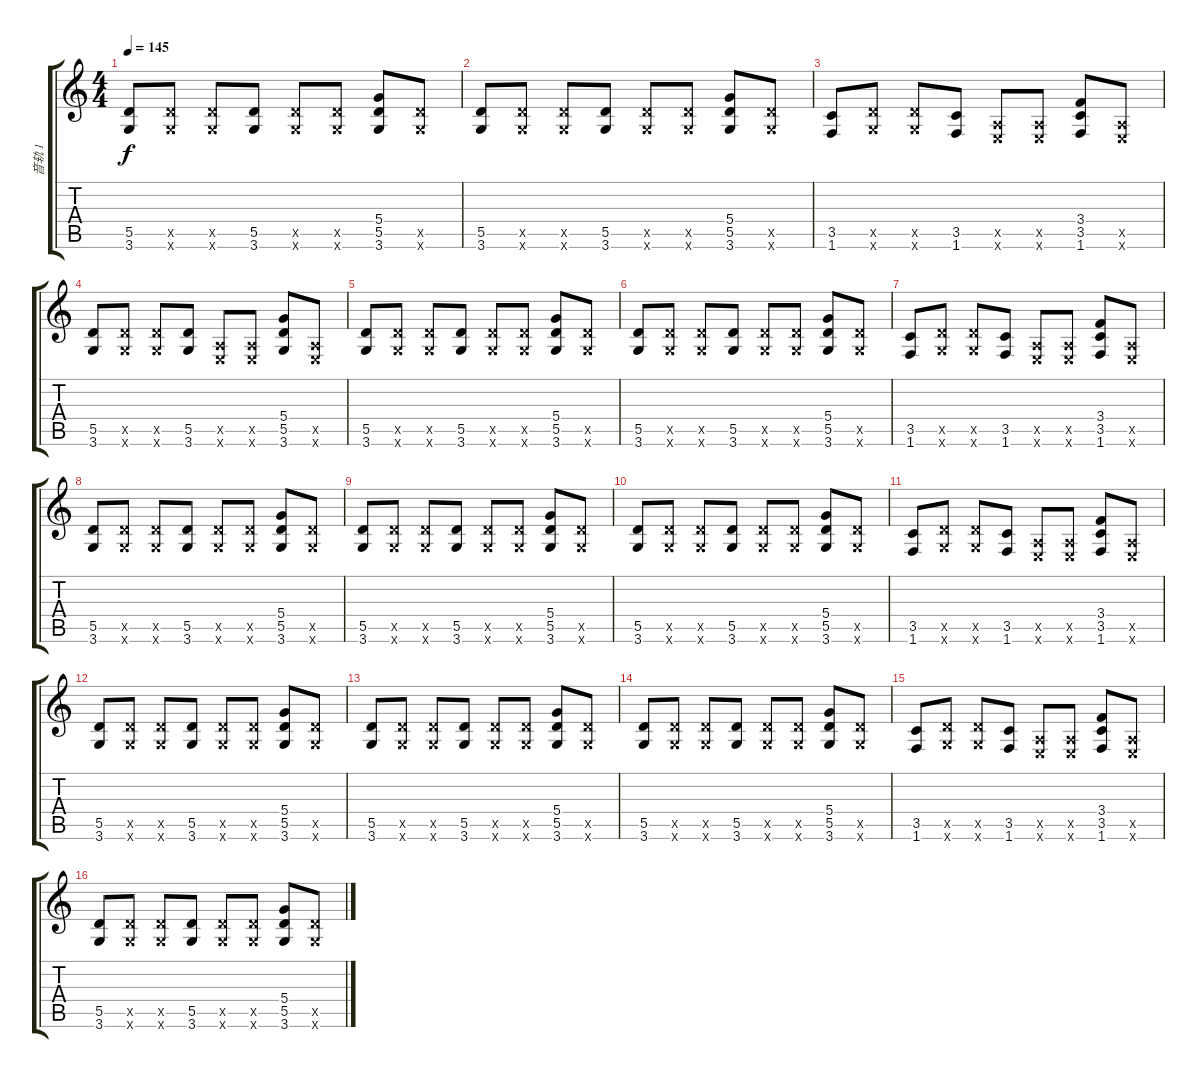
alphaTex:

\track ("音轨 1" "音轨 1") {instrument acousticguitarnylon}
\staff {score tabs}
\tuning (E4 B3 G3 D3 A2 E2) {hide}
\ts (4 4)
\tempo 145
\clef g2
\ks c
(5.5 3.6).8{dy f} (5.5{x} 3.6{x}).8 (5.5{x} 3.6{x}).8 (5.5 3.6).8 (5.5{x} 3.6{x}).8 (5.5{x} 3.6{x}).8 (5.4 5.5 3.6).8 (5.5{x} 3.6{x}).8 |
(5.5 3.6).8 (5.5{x} 3.6{x}).8 (5.5{x} 3.6{x}).8 (5.5 3.6).8 (5.5{x} 3.6{x}).8 (5.5{x} 3.6{x}).8 (5.4 5.5 3.6).8 (5.5{x} 3.6{x}).8 |
(3.5 1.6).8 (5.5{x} 3.6{x}).8 (5.5{x} 3.6{x}).8 (3.5 1.6).8 (0.5{x} 0.6{x}).8 (0.5{x} 0.6{x}).8 (3.4 3.5 1.6).8 (0.5{x} 0.6{x}).8 |
(5.5 3.6).8 (5.5{x} 3.6{x}).8 (5.5{x} 3.6{x}).8 (5.5 3.6).8 (0.5{x} 0.6{x}).8 (0.5{x} 0.6{x}).8 (5.4 5.5 3.6).8 (0.5{x} 0.6{x}).8 |
(5.5 3.6).8 (5.5{x} 3.6{x}).8 (5.5{x} 3.6{x}).8 (5.5 3.6).8 (5.5{x} 3.6{x}).8 (5.5{x} 3.6{x}).8 (5.4 5.5 3.6).8 (5.5{x} 3.6{x}).8 |
(5.5 3.6).8 (5.5{x} 3.6{x}).8 (5.5{x} 3.6{x}).8 (5.5 3.6).8 (5.5{x} 3.6{x}).8 (5.5{x} 3.6{x}).8 (5.4 5.5 3.6).8 (5.5{x} 3.6{x}).8 |
(3.5 1.6).8 (5.5{x} 3.6{x}).8 (5.5{x} 3.6{x}).8 (3.5 1.6).8 (0.5{x} 0.6{x}).8 (0.5{x} 0.6{x}).8 (3.4 3.5 1.6).8 (0.5{x} 0.6{x}).8 |
(5.5 3.6).8 (5.5{x} 3.6{x}).8 (5.5{x} 3.6{x}).8 (5.5 3.6).8 (5.5{x} 3.6{x}).8 (5.5{x} 3.6{x}).8 (5.4 5.5 3.6).8 (5.5{x} 3.6{x}).8 |
(5.5 3.6).8 (5.5{x} 3.6{x}).8 (5.5{x} 3.6{x}).8 (5.5 3.6).8 (5.5{x} 3.6{x}).8 (5.5{x} 3.6{x}).8 (5.4 5.5 3.6).8 (5.5{x} 3.6{x}).8 |
(5.5 3.6).8 (5.5{x} 3.6{x}).8 (5.5{x} 3.6{x}).8 (5.5 3.6).8 (5.5{x} 3.6{x}).8 (5.5{x} 3.6{x}).8 (5.4 5.5 3.6).8 (5.5{x} 3.6{x}).8 |
(3.5 1.6).8 (5.5{x} 3.6{x}).8 (5.5{x} 3.6{x}).8 (3.5 1.6).8 (0.5{x} 0.6{x}).8 (0.5{x} 0.6{x}).8 (3.4 3.5 1.6).8 (0.5{x} 0.6{x}).8 |
(5.5 3.6).8 (5.5{x} 3.6{x}).8 (5.5{x} 3.6{x}).8 (5.5 3.6).8 (5.5{x} 3.6{x}).8 (5.5{x} 3.6{x}).8 (5.4 5.5 3.6).8 (5.5{x} 3.6{x}).8 |
(5.5 3.6).8 (5.5{x} 3.6{x}).8 (5.5{x} 3.6{x}).8 (5.5 3.6).8 (5.5{x} 3.6{x}).8 (5.5{x} 3.6{x}).8 (5.4 5.5 3.6).8 (5.5{x} 3.6{x}).8 |
(5.5 3.6).8 (5.5{x} 3.6{x}).8 (5.5{x} 3.6{x}).8 (5.5 3.6).8 (5.5{x} 3.6{x}).8 (5.5{x} 3.6{x}).8 (5.4 5.5 3.6).8 (5.5{x} 3.6{x}).8 |
(3.5 1.6).8 (5.5{x} 3.6{x}).8 (5.5{x} 3.6{x}).8 (3.5 1.6).8 (0.5{x} 0.6{x}).8 (0.5{x} 0.6{x}).8 (3.4 3.5 1.6).8 (0.5{x} 0.6{x}).8 |
(5.5 3.6).8 (5.5{x} 3.6{x}).8 (5.5{x} 3.6{x}).8 (5.5 3.6).8 (5.5{x} 3.6{x}).8 (5.5{x} 3.6{x}).8 (5.4 5.5 3.6).8 (5.5{x} 3.6{x}).8
